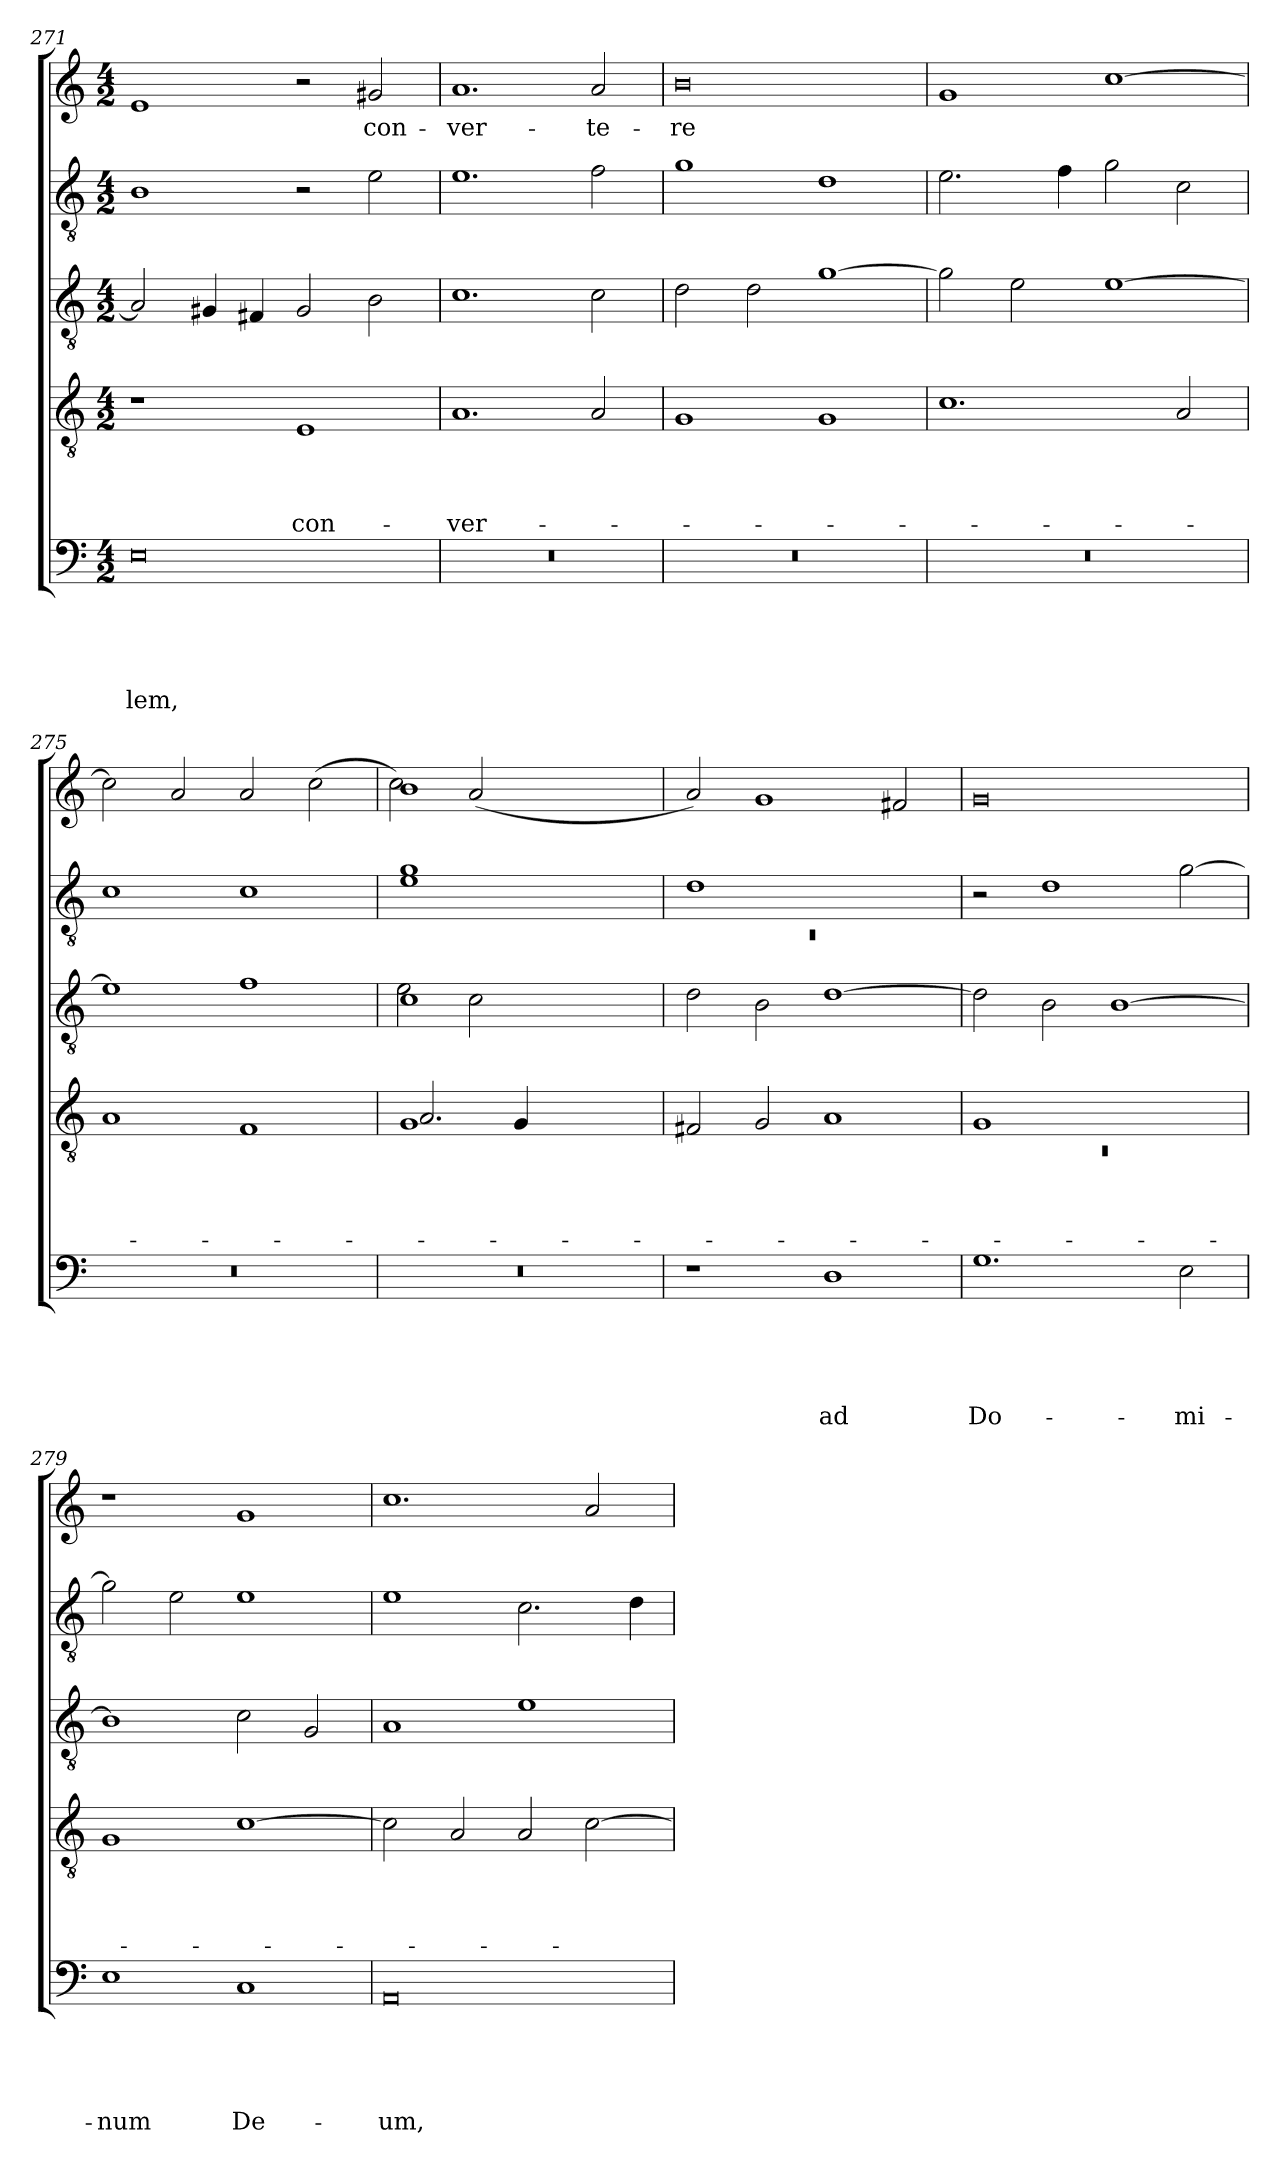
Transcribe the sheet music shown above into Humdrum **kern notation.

**kern	**text	**text	**text	**text	**text	**kern	**text	**text	**text	**text	**kern	**kern	**kern	**text
*part5	*part5	*part5	*part5	*part5	*part5	*part4	*part4	*part4	*part4	*part4	*part3	*part2	*part1	*part1
*staff5	*staff5	*staff5	*staff5	*staff5	*staff5	*staff4	*staff4	*staff4	*staff4	*staff4	*staff3	*staff2	*staff1	*staff1
*clefF4	*	*	*	*	*	*clefGv2	*	*	*	*	*clefGv2	*clefGv2	*clefG2	*
*k[]	*	*	*	*	*	*k[]	*	*	*	*	*k[]	*k[]	*k[]	*
*C:	*	*	*	*	*	*C:	*	*	*	*	*C:	*C:	*C:	*
*M4/2	*	*	*	*	*	*M4/2	*	*	*	*	*M4/2	*M4/2	*M4/2	*
=271	=271	=271	=271	=271	=271	=271	=271	=271	=271	=271	=271	=271	=271	=271
!	!	!	!	!	!LO:LY:b	!	!	!	!	!	!	!	!	!
0E	.	.	.	.	-lem,	1r	.	.	.	.	2A/]	1B	1e	.
.	.	.	.	.	.	.	.	.	.	.	4G#X/	.	.	.
.	.	.	.	.	.	.	.	.	.	.	4F#X/	.	.	.
!	!	!	!	!	!	!	!	!	!	!LO:LY:b	!	!	!	!
.	.	.	.	.	.	1E	.	.	.	con-	2G#/	2r	2r	.
!	!	!	!	!	!	!	!	!	!	!	!	!	!	!LO:LY:b
.	.	.	.	.	.	.	.	.	.	.	2B\	2e\	2g#X/	con-
=272	=272	=272	=272	=272	=272	=272	=272	=272	=272	=272	=272	=272	=272	=272
!	!	!	!	!	!	!	!	!	!	!LO:LY:b	!	!	!	!LO:LY:b
0r	.	.	.	.	.	1.A	.	.	.	-ver-	1.c	1.e	1.a	-ver-
!	!	!	!	!	!	!	!	!	!	!	!	!	!	!LO:LY:b
.	.	.	.	.	.	2A/	.	.	.	.	2c\	2f\	2a/	-te-
=273	=273	=273	=273	=273	=273	=273	=273	=273	=273	=273	=273	=273	=273	=273
!	!	!	!	!	!	!	!	!	!	!	!	!	!	!LO:LY:b:rj
0r	.	.	.	.	.	1G	.	.	.	.	2d\	1g	0b	-re
.	.	.	.	.	.	.	.	.	.	.	2d\	.	.	.
.	.	.	.	.	.	1G	.	.	.	.	[>1g	1d	.	.
=274	=274	=274	=274	=274	=274	=274	=274	=274	=274	=274	=274	=274	=274	=274
0r	.	.	.	.	.	1.c	.	.	.	.	2g\]	2.e\	1g	.
.	.	.	.	.	.	.	.	.	.	.	2e\	.	.	.
.	.	.	.	.	.	.	.	.	.	.	.	4f\	.	.
.	.	.	.	.	.	.	.	.	.	.	[>1e	2g\	[>1cc	.
.	.	.	.	.	.	2A/	.	.	.	.	.	2c\	.	.
=275	=275	=275	=275	=275	=275	=275	=275	=275	=275	=275	=275	=275	=275	=275
0r	.	.	.	.	.	1A	.	.	.	.	1e]	1c	2cc\]	.
.	.	.	.	.	.	.	.	.	.	.	.	.	2a/	.
.	.	.	.	.	.	1F	.	.	.	.	1f	1c	2a/	.
.	.	.	.	.	.	.	.	.	.	.	.	.	(>2cc\	.
=276	=276	=276	=276	=276	=276	=276	=276	=276	=276	=276	=276	=276	=276	=276
*	*	*	*	*	*	*^	*	*	*	*	*^	*	*^	*
0r	.	.	.	.	.	1G	2.A/	.	.	.	.	1c	2e\	1e 1g	1b	2cc\)	.
.	.	.	.	.	.	.	.	.	.	.	.	.	2c\	.	.	(<2a>/	.
.	.	.	.	.	.	.	4G/	.	.	.	.	.	.	.	.	.	.
.	.	.	.	.	.	1ryy	1ryy	.	.	.	.	1ryy	1ryy	1ryy	1ryy	1ryy	.
!!LO:LB:g=z
=277	=277	=277	=277	=277	=277	=277	=277	=277	=277	=277	=277	=277	=277	=277	=277	=277	=277
*	*	*	*	*	*	*	*	*	*	*	*	*	*	*^	*	*	*
!	!	!	!	!	!	!	!	!	!	!	!	!	!	!	!LO:N:vis=1	!	!	!
*	*	*	*	*	*	*v	*v	*	*	*	*	*	*	*	*	*v	*v	*
*	*	*	*	*	*	*	*	*	*	*	*v	*v	*	*	*	*
1r	.	.	.	.	.	2F#X/	.	.	.	.	2d\	1d	0rC	2a/)	.
.	.	.	.	.	.	2G/	.	.	.	.	2B\	.	.	1g	.
!	!	!	!	!	!LO:LY:b	!	!	!	!	!	!	!	!	!	!
1D	.	.	.	.	ad	1A	.	.	.	.	[>1d	1ryy	.	.	.
.	.	.	.	.	.	.	.	.	.	.	.	.	.	2f#/	.
*	*	*	*	*	*	*	*	*	*	*	*	*v	*v	*	*
=278	=278	=278	=278	=278	=278	=278	=278	=278	=278	=278	=278	=278	=278	=278
*	*	*	*	*	*	*^	*	*	*	*	*	*	*	*
!	!	!	!	!	!LO:LY:b	!	!LO:N:vis=1	!	!	!	!	!	!	!	!
1.G	.	.	.	.	Do-	1G	0rC	.	.	.	.	2d\]	2r	0g	.
.	.	.	.	.	.	.	.	.	.	.	.	2B\	1d	.	.
.	.	.	.	.	.	1ryy	.	.	.	.	.	[>1B	.	.	.
!	!	!	!	!	!LO:LY:b	!	!	!	!	!	!	!	!	!	!
2E\	.	.	.	.	-mi-	.	.	.	.	.	.	.	[>2g\	.	.
*	*	*	*	*	*	*v	*v	*	*	*	*	*	*	*	*
=279	=279	=279	=279	=279	=279	=279	=279	=279	=279	=279	=279	=279	=279	=279
!	!	!	!	!	!LO:LY:b	!	!	!	!	!	!	!	!	!
1E	.	.	.	.	-num	1G	.	.	.	.	1B]	2g\]	1r	.
.	.	.	.	.	.	.	.	.	.	.	.	2e\	.	.
!	!	!	!	!	!LO:LY:b	!	!	!	!	!	!	!	!	!
1C	.	.	.	.	De-	[>1c	.	.	.	.	2c\	1e	1g	.
.	.	.	.	.	.	.	.	.	.	.	2G/	.	.	.
=280	=280	=280	=280	=280	=280	=280	=280	=280	=280	=280	=280	=280	=280	=280
!	!	!	!	!	!LO:LY:b	!	!	!	!	!	!	!	!	!
0AA	.	.	.	.	-um,	2c\]	.	.	.	.	1A	1e	1.cc	.
.	.	.	.	.	.	2A/	.	.	.	.	.	.	.	.
.	.	.	.	.	.	2A/	.	.	.	.	1e	2.c\	.	.
.	.	.	.	.	.	[>2c\	.	.	.	.	.	.	2a/	.
.	.	.	.	.	.	.	.	.	.	.	.	4d\	.	.
=	=	=	=	=	=	=	=	=	=	=	=	=	=	=
*-	*-	*-	*-	*-	*-	*-	*-	*-	*-	*-	*-	*-	*-	*-
